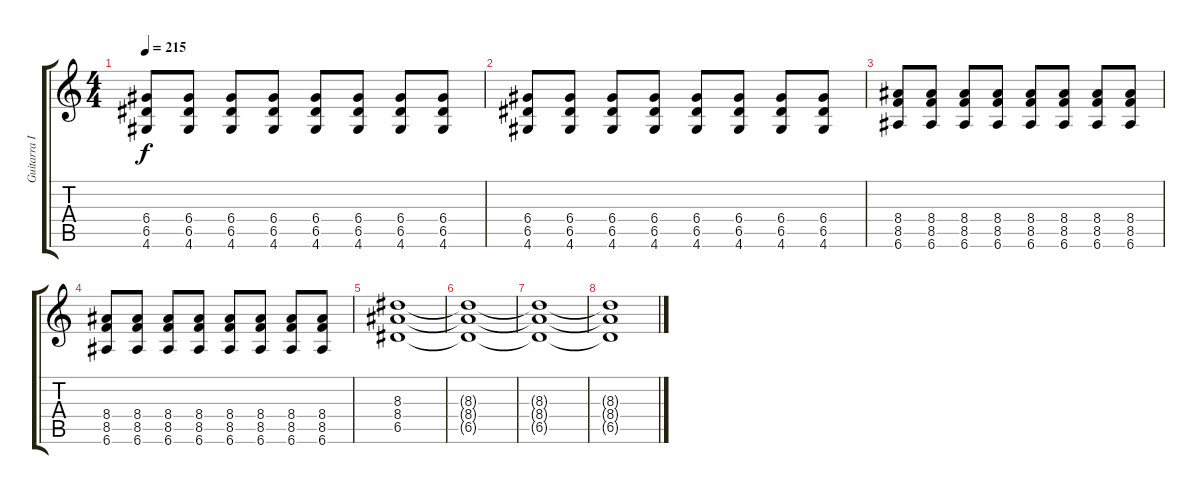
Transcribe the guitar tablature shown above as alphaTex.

\track ("Guitarra I" "Guitarra I") {instrument distortionguitar}
\staff {score tabs}
\tuning (E4 B3 G3 D3 A2 E2) {hide}
\ts (4 4)
\tempo 215
\clef g2
\ks c
(6.4 6.5 4.6).8{dy f} (6.4 6.5 4.6).8 (6.4 6.5 4.6).8 (6.4 6.5 4.6).8 (6.4 6.5 4.6).8 (6.4 6.5 4.6).8 (6.4 6.5 4.6).8 (6.4 6.5 4.6).8 |
(6.4 6.5 4.6).8 (6.4 6.5 4.6).8 (6.4 6.5 4.6).8 (6.4 6.5 4.6).8 (6.4 6.5 4.6).8 (6.4 6.5 4.6).8 (6.4 6.5 4.6).8 (6.4 6.5 4.6).8 |
(8.4 8.5 6.6).8 (8.4 8.5 6.6).8 (8.4 8.5 6.6).8 (8.4 8.5 6.6).8 (8.4 8.5 6.6).8 (8.4 8.5 6.6).8 (8.4 8.5 6.6).8 (8.4 8.5 6.6).8 |
(8.4 8.5 6.6).8 (8.4 8.5 6.6).8 (8.4 8.5 6.6).8 (8.4 8.5 6.6).8 (8.4 8.5 6.6).8 (8.4 8.5 6.6).8 (8.4 8.5 6.6).8 (8.4 8.5 6.6).8 |
(8.3 8.4 6.5).1 |
(8.3{t} 8.4{t} 6.5{t}).1 |
(8.3{t} 8.4{t} 6.5{t}).1 |
(8.3{t} 8.4{t} 6.5{t}).1
